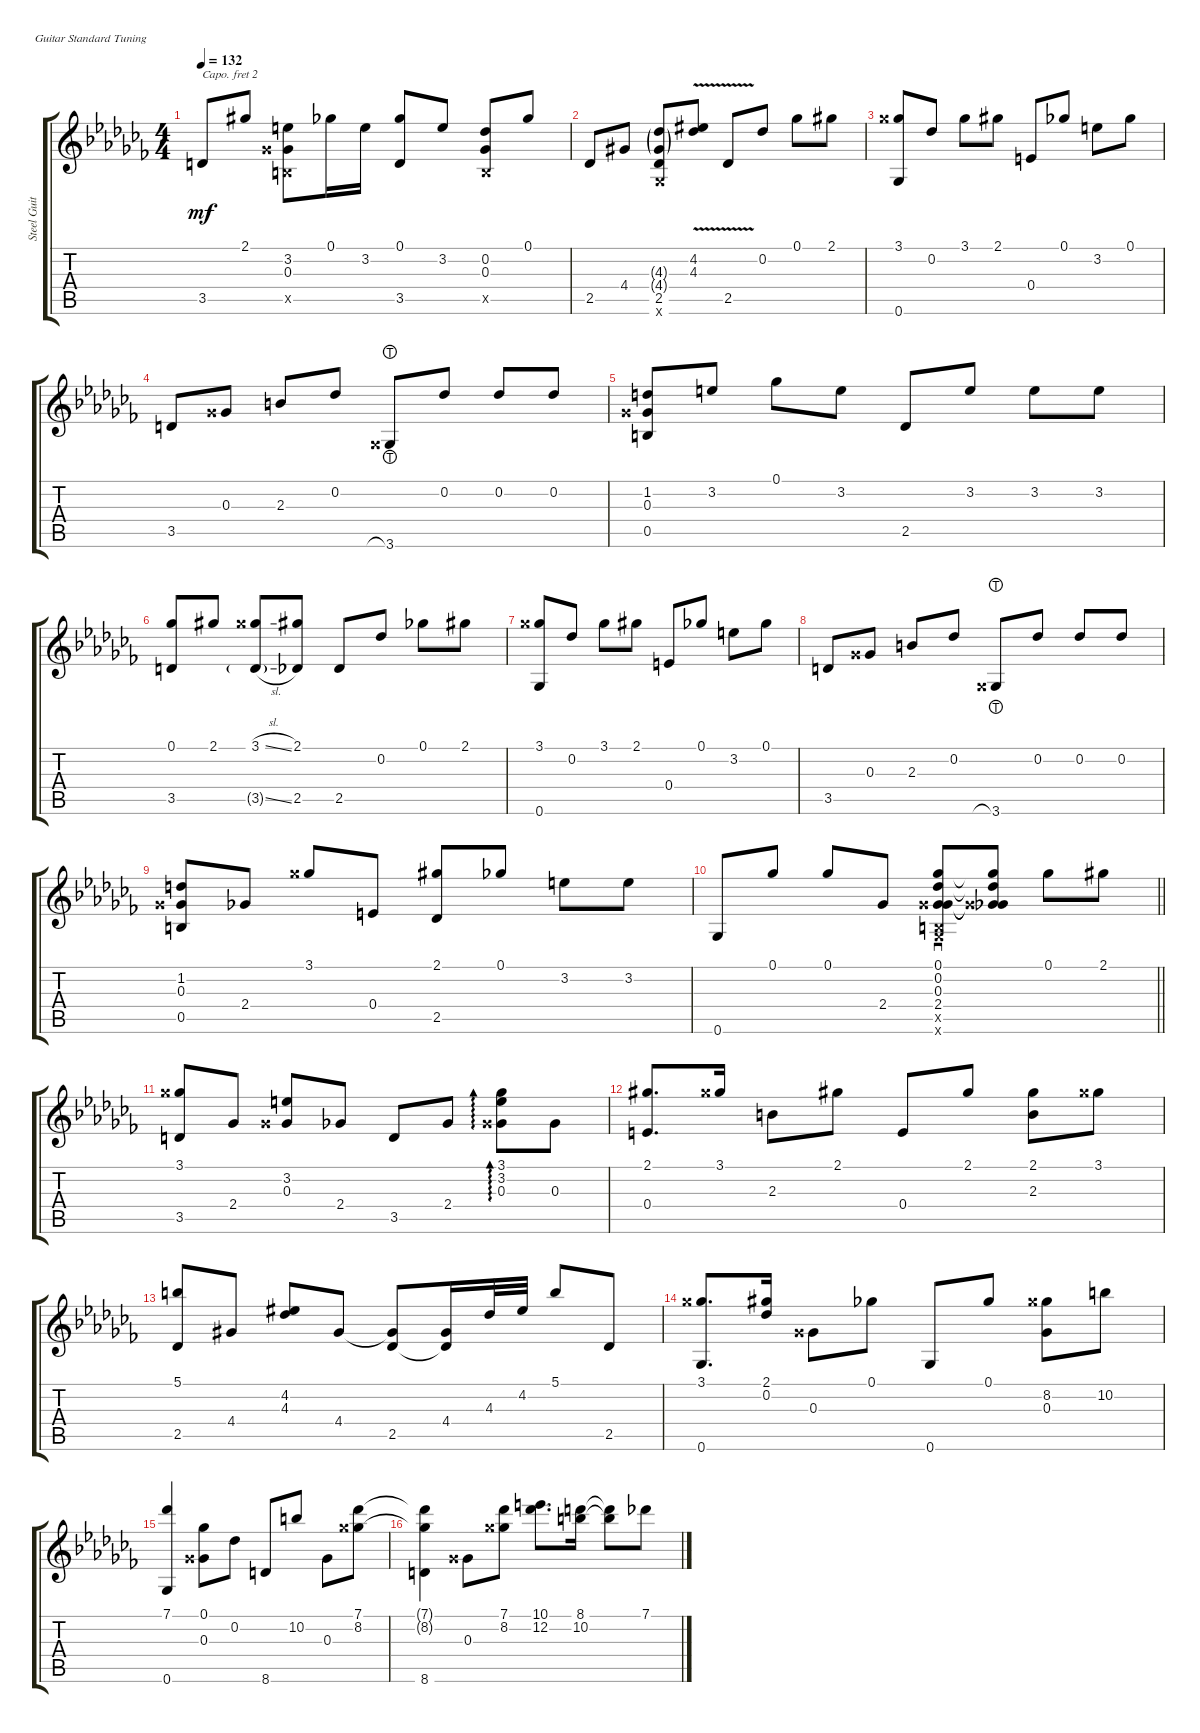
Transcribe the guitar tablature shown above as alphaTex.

\defaultSystemsLayout 4
\bracketExtendMode groupsimilarinstruments
\otherSystemsTrackNameOrientation horizontal
\track ("Steel Guitar" "Steel Guit") {instrument acousticguitarsteel}
\staff {score tabs}
\capo 2
\tuning (E4 B3 G3 D3 A2 E2)
\ts (4 4)
\tempo 132
\clef g2
\ks cb
3.5{acc #}.8{dy mf beam Up} 2.1{acc #}.8{beam Up} (3.2{acc forcenatural} 0.3{acc x} 0.5{x acc forcenatural}).8{beam Down} 0.1{acc forcenatural}.16{beam Down} 3.2{acc forcenatural}.16{beam Down} (0.1{acc forcenatural} 3.5{acc #}).8{beam Up} 3.2{acc forcenatural}.8{beam Up} (0.2{acc forcenatural} 0.3{acc x} 0.5{x acc forcenatural}).8{beam Up} 0.1{acc forcenatural}.8{beam Up} |
2.5{acc forcenatural}.8{beam Up} 4.4{acc #}.8{beam Up} (2.5{acc forcenatural} 4.4{g acc #} 4.3{g acc forcenatural} 0.6{x acc forcenatural}).8{beam Up} (4.3{v acc forcenatural} 4.2{v acc #}).8{beam Up} 2.5{v acc forcenatural}.8{beam Up} 0.2{acc forcenatural}.8{beam Up} 0.1{acc forcenatural}.8{beam Down} 2.1{acc #}.8{beam Down} |
(3.1{acc x} 0.6{acc forcenatural}).8{beam Up} 0.2{acc forcenatural}.8{beam Up} 3.1{acc x}.8{beam Down} 2.1{acc #}.8{beam Down} 0.4{acc forcenatural}.8{beam Up} 0.1{acc forcenatural}.8{beam Up} 3.2{acc forcenatural}.8{beam Down} 0.1{acc forcenatural}.8{beam Down} |
3.5{acc #}.8{beam Up} 0.3{acc x}.8{beam Up} 2.3{acc forcenatural}.8{beam Up} 0.2{acc forcenatural}.8{beam Up} 3.6{lht acc x}.8{beam Up} 0.2{acc forcenatural}.8{beam Up} 0.2{acc forcenatural}.8{beam Up} 0.2{acc forcenatural}.8{beam Up} |
(1.2{acc #} 0.3{acc x} 0.5{acc forcenatural}).8{beam Up} 3.2{acc forcenatural}.8{beam Up} 0.1{acc forcenatural}.8{beam Down} 3.2{acc forcenatural}.8{beam Down} 2.5{acc forcenatural}.8{beam Up} 3.2{acc forcenatural}.8{beam Up} 3.2{acc forcenatural}.8{beam Down} 3.2{acc forcenatural}.8{beam Down} |
(3.5{acc #} 0.1{acc forcenatural}).8{beam Up} 2.1{acc #}.8{beam Up} (3.1{sl acc x} 3.5{sl g acc #}).8{beam Up} (2.1{acc #} 2.5{acc forcenatural}).8{beam Up} 2.5{acc forcenatural}.8{beam Up} 0.2{acc forcenatural}.8{beam Up} 0.1{acc forcenatural}.8{beam Down} 2.1{acc #}.8{beam Down} |
(3.1{acc x} 0.6{acc forcenatural}).8{beam Up} 0.2{acc forcenatural}.8{beam Up} 3.1{acc x}.8{beam Down} 2.1{acc #}.8{beam Down} 0.4{acc forcenatural}.8{beam Up} 0.1{acc forcenatural}.8{beam Up} 3.2{acc forcenatural}.8{beam Down} 0.1{acc forcenatural}.8{beam Down} |
3.5{acc #}.8{beam Up} 0.3{acc x}.8{beam Up} 2.3{acc forcenatural}.8{beam Up} 0.2{acc forcenatural}.8{beam Up} 3.6{lht acc x}.8{beam Up} 0.2{acc forcenatural}.8{beam Up} 0.2{acc forcenatural}.8{beam Up} 0.2{acc forcenatural}.8{beam Up} |
(1.2{acc #} 0.3{acc x} 0.5{acc forcenatural}).8{beam Up} 2.4{acc forcenatural}.8{beam Up} 3.1{acc x}.8{beam Up} 0.4{acc forcenatural}.8{beam Up} (2.5{acc forcenatural} 2.1{acc #}).8{beam Up} 0.1{acc forcenatural}.8{beam Up} 3.2{acc forcenatural}.8{beam Down} 3.2{acc forcenatural}.8{beam Down} |
\barLineRight lightlight
0.6{acc forcenatural}.8{beam Up} 0.1{acc forcenatural}.8{beam Up} 0.1{acc forcenatural}.8{beam Up} 2.4{acc forcenatural}.8{beam Up} (2.4{acc forcenatural} 0.3{acc x} 0.2{acc forcenatural} 0.1{acc forcenatural} 0.5{x acc forcenatural} 0.6{x acc forcenatural}).8{sd beam Up} (2.4{t acc forcenatural} 0.3{t acc x} 0.2{t acc forcenatural} 0.1{t acc forcenatural}).8{beam Up} 0.1{acc forcenatural}.8{beam Down} 2.1{acc #}.8{beam Down} |
(3.1{acc x} 3.5{acc #}).8{beam Up} 2.4{acc forcenatural}.8{beam Up} (0.3{acc x} 3.2{acc forcenatural}).8{beam Up} 2.4{acc forcenatural}.8{beam Up} 3.5{acc #}.8{beam Up} 2.4{acc forcenatural}.8{beam Up} (0.3{acc x} 3.2{acc forcenatural} 3.1{acc x}).8{ad 0 beam Down} 0.3{acc x}.8{beam Down} |
(2.1{acc #} 0.4{acc forcenatural}).8{d beam Up} 3.1{acc x}.16{beam Up} 2.3{acc forcenatural}.8{beam Down} 2.1{acc #}.8{beam Down} 0.4{acc forcenatural}.8{beam Up} 2.1{acc #}.8{beam Up} (2.1{acc #} 2.3{acc forcenatural}).8{beam Down} 3.1{acc x}.8{beam Down} |
(5.1{acc forcenatural} 2.5{acc forcenatural}).8{beam Up} 4.4{acc #}.8{beam Up} (4.3{acc forcenatural} 4.2{acc #}).8{beam Up} 4.4{acc #}.8{beam Up} (2.5{acc forcenatural} 4.4{t acc #}).8{beam Up} (4.4{acc #} 2.5{t acc forcenatural}).16{beam Up} 4.3{acc forcenatural}.32{beam Up} 4.2{acc #}.32{beam Up} 5.1{acc forcenatural}.8{beam Up} 2.5{acc forcenatural}.8{beam Up} |
(3.1{acc x} 0.6{acc forcenatural}).8{d beam Up} (2.1{acc #} 0.2{acc forcenatural}).16{beam Up} 0.3{acc x}.8{beam Down} 0.1{acc forcenatural}.8{beam Down} 0.6{acc forcenatural}.8{beam Up} 0.1{acc forcenatural}.8{beam Up} (8.2{acc x} 0.3{acc x}).8{beam Down} 10.2{acc forcenatural}.8{beam Down} |
(7.1{acc forcenatural} 0.6{acc forcenatural}).4{beam Up} (0.1{acc forcenatural} 0.3{acc x}).8{beam Down} 0.2{acc forcenatural}.8{beam Down} 8.6{acc #}.8{beam Up} 10.2{acc forcenatural}.8{beam Up} 0.3{acc x}.8{beam Down} (8.2{acc x} 7.1{acc forcenatural}).8{beam Down} |
(8.6{acc #} 8.2{t acc x} 7.1{t acc forcenatural}).4{beam Down} 0.3{acc x}.8{beam Down} (8.2{acc x} 7.1{acc forcenatural}).8{beam Down} (10.1{acc forcenatural} 12.2{acc forcenatural}).8{d beam Down} (10.2{acc forcenatural} 8.1{acc #}).16{beam Down} (10.2{t acc forcenatural} 8.1{t acc #}).8{beam Down} 7.1{acc forcenatural}.8{beam Down}
